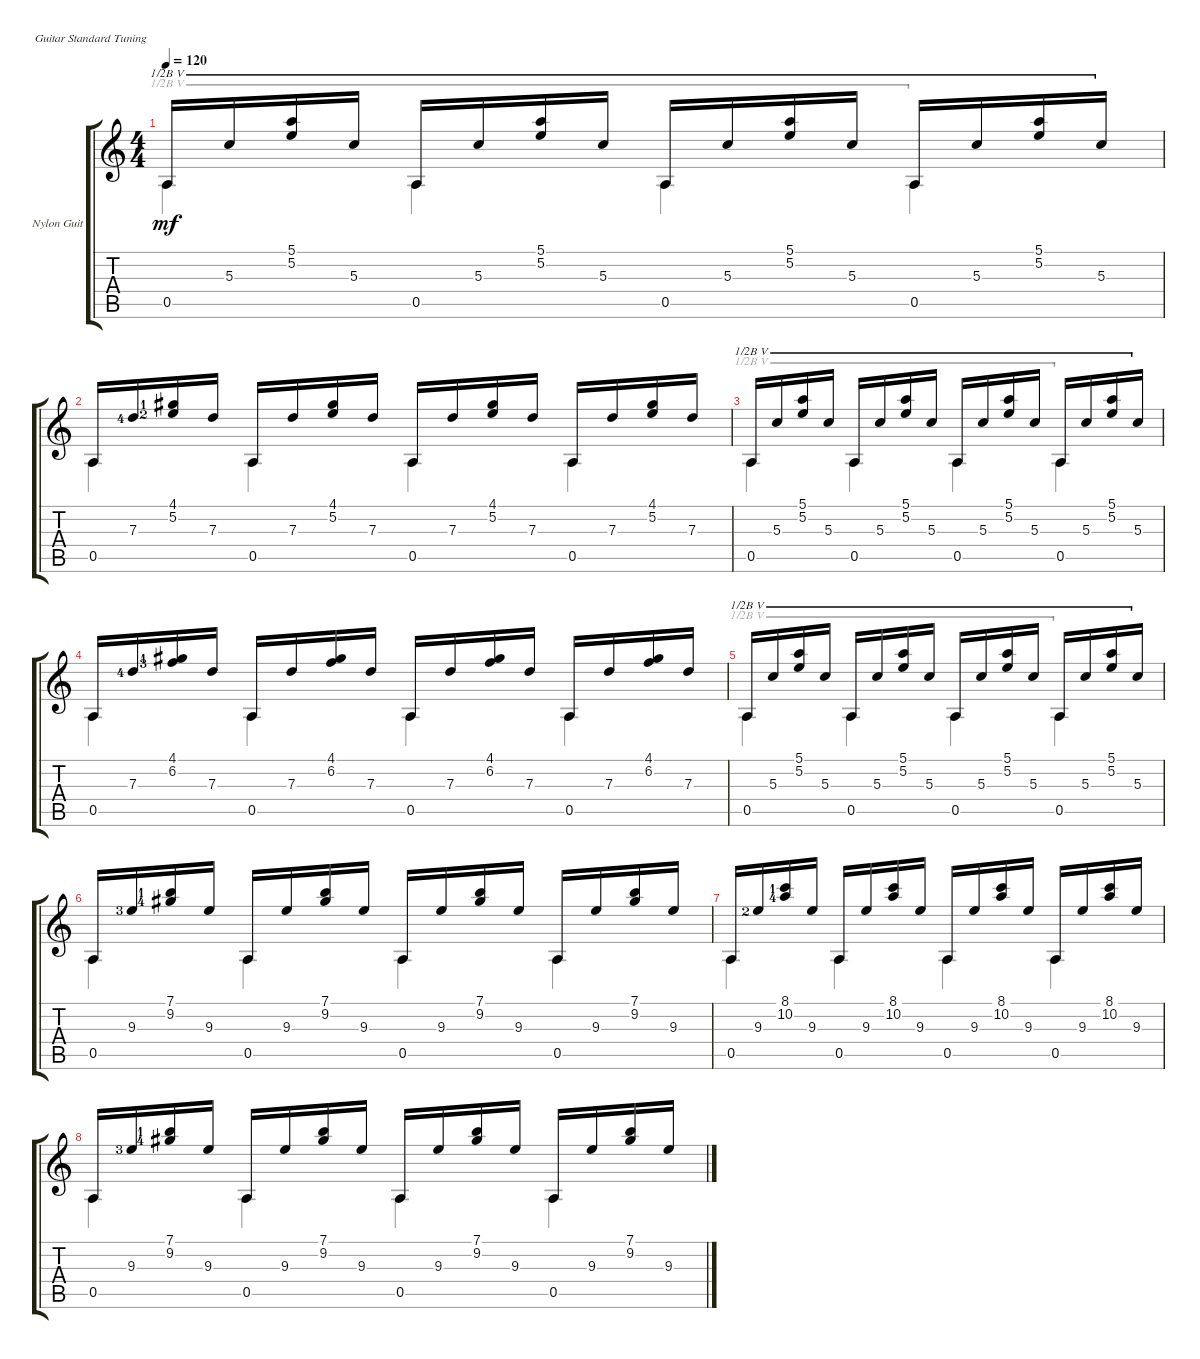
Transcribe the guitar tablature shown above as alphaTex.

\defaultSystemsLayout 4
\bracketExtendMode groupsimilarinstruments
\firstSystemTrackNameOrientation horizontal
\otherSystemsTrackNameOrientation horizontal
\track ("Nylon Guitar" "Nylon Guit") {instrument acousticguitarsteel}
\staff {score tabs}
\tuning (E4 B3 G3 D3 A2 E2)
\voice
\ts (4 4)
\tempo 120
\clef g2
\scale
0.480952
\ks c
0.5.16{dy mf instrument acousticguitarsteel barre (5 half)} 5.3.16{barre (5 half)} (5.1 5.2).16{barre (5 half)} 5.3.16{barre (5 half)} 0.5.16{barre (5 half)} 5.3.16{barre (5 half)} (5.1 5.2).16{barre (5 half)} 5.3.16{barre (5 half)} 0.5.16{barre (5 half)} 5.3.16{barre (5 half)} (5.1 5.2).16{barre (5 half)} 5.3.16{barre (5 half)} 0.5.16{barre (5 half)} 5.3.16{barre (5 half)} (5.1 5.2).16{barre (5 half)} 5.3.16{barre (5 half)} |
\scale
0.519048 0.5.16 7.3{lf 5}.16 (4.1{lf 2} 5.2{lf 3}).16 7.3.16 0.5.16 7.3.16 (4.1 5.2).16 7.3.16 0.5.16 7.3.16 (4.1 5.2).16 7.3.16 0.5.16 7.3.16 (4.1 5.2).16 7.3.16 |
\scale
0.714697 0.5.16{barre (5 half)} 5.3.16{barre (5 half)} (5.1 5.2).16{barre (5 half)} 5.3.16{barre (5 half)} 0.5.16{barre (5 half)} 5.3.16{barre (5 half)} (5.1 5.2).16{barre (5 half)} 5.3.16{barre (5 half)} 0.5.16{barre (5 half)} 5.3.16{barre (5 half)} (5.1 5.2).16{barre (5 half)} 5.3.16{barre (5 half)} 0.5.16{barre (5 half)} 5.3.16{barre (5 half)} (5.1 5.2).16{barre (5 half)} 5.3.16{barre (5 half)} |
0.5.16 7.3{lf 5}.16 (6.2{lf 4} 4.1{lf 2}).16 7.3.16 0.5.16 7.3.16 (6.2 4.1).16 7.3.16 0.5.16 7.3.16 (6.2 4.1).16 7.3.16 0.5.16 7.3.16 (6.2 4.1).16 7.3.16 |
0.5.16{barre (5 half)} 5.3.16{barre (5 half)} (5.1 5.2).16{barre (5 half)} 5.3.16{barre (5 half)} 0.5.16{barre (5 half)} 5.3.16{barre (5 half)} (5.1 5.2).16{barre (5 half)} 5.3.16{barre (5 half)} 0.5.16{barre (5 half)} 5.3.16{barre (5 half)} (5.1 5.2).16{barre (5 half)} 5.3.16{barre (5 half)} 0.5.16{barre (5 half)} 5.3.16{barre (5 half)} (5.1 5.2).16{barre (5 half)} 5.3.16{barre (5 half)} |
0.5.16 9.3{lf 4}.16 (7.1{lf 2} 9.2{lf 5}).16 9.3.16 0.5.16 9.3.16 (7.1 9.2).16 9.3.16 0.5.16 9.3.16 (7.1 9.2).16 9.3.16 0.5.16 9.3.16 (7.1 9.2).16 9.3.16 |
0.5.16 9.3{lf 3}.16 (8.1{lf 2} 10.2{lf 5}).16 9.3.16 0.5.16 9.3.16 (8.1 10.2).16 9.3.16 0.5.16 9.3.16 (8.1 10.2).16 9.3.16 0.5.16 9.3.16 (8.1 10.2).16 9.3.16 |
0.5.16 9.3{lf 4}.16 (7.1{lf 2} 9.2{lf 5}).16 9.3.16 0.5.16 9.3.16 (7.1 9.2).16 9.3.16 0.5.16 9.3.16 (7.1 9.2).16 9.3.16 0.5.16 9.3.16 (7.1 9.2).16 9.3.16
\voice
\clef g2
\ottava regular
\simile none
\scale
0.480952
\ks c
0.5.4{dy mf barre (5 half)} 0.5.4{barre (5 half)} 0.5.4{barre (5 half)} 0.5.4{barre (5 half)} |
\scale
0.519048 0.5.4 0.5.4 0.5.4 0.5.4 |
\scale
0.714697 0.5.4{barre (5 half)} 0.5.4{barre (5 half)} 0.5.4{barre (5 half)} 0.5.4{barre (5 half)} |
0.5.4 0.5.4 0.5.4 0.5.4 |
0.5.4{barre (5 half)} 0.5.4{barre (5 half)} 0.5.4{barre (5 half)} 0.5.4{barre (5 half)} |
0.5.4 0.5.4 0.5.4 0.5.4 |
0.5.4 0.5.4 0.5.4 0.5.4 |
0.5.4 0.5.4 0.5.4 0.5.4
